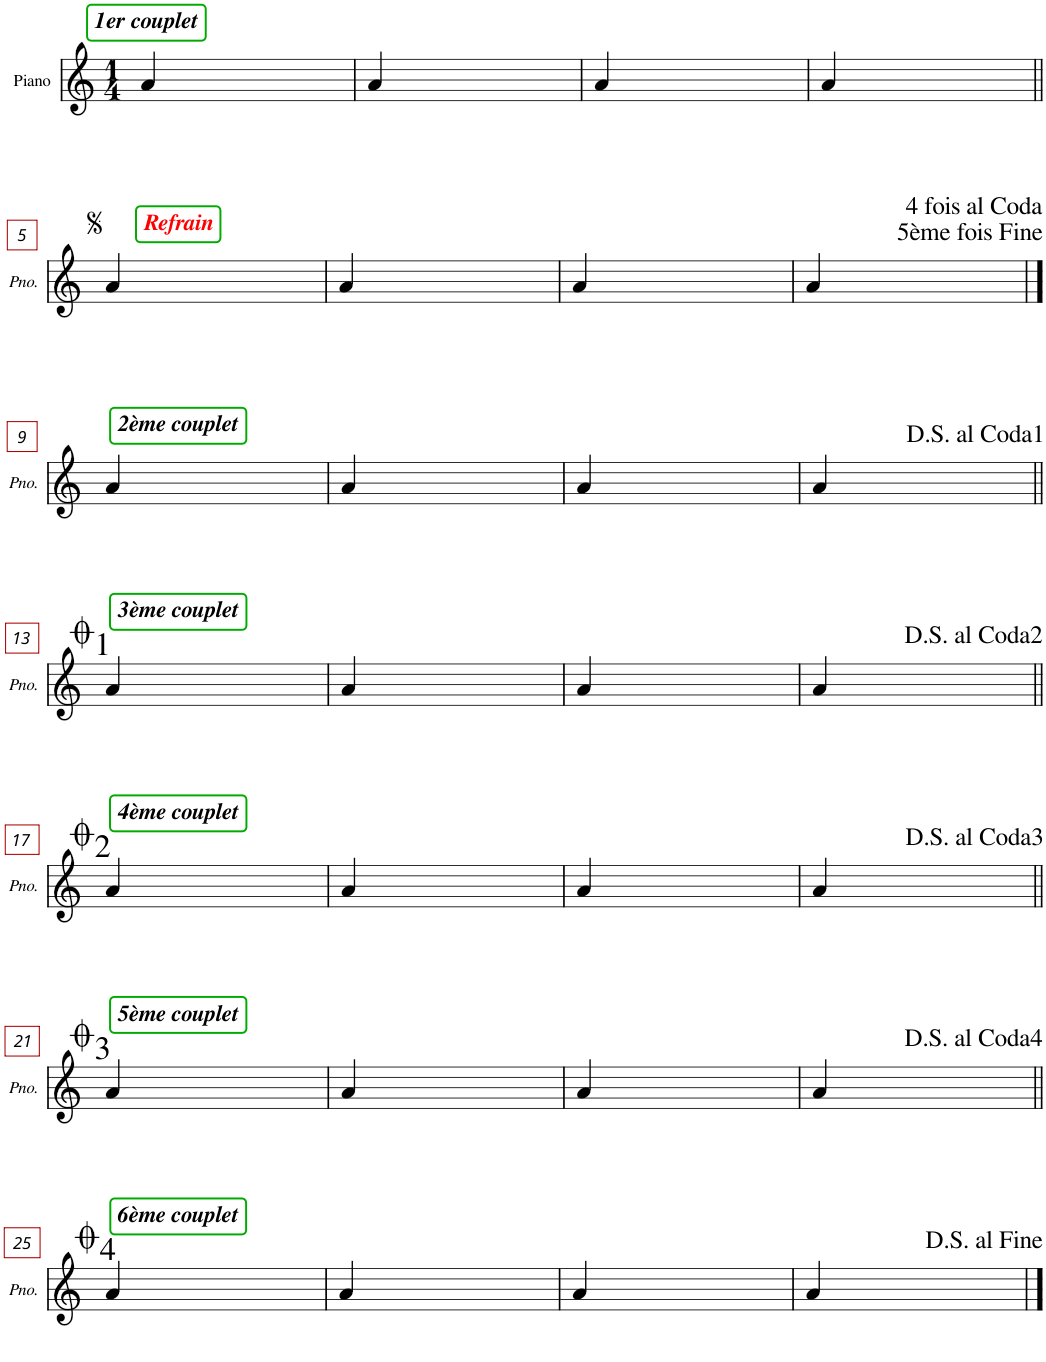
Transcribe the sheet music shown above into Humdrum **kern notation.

**kern
*part1
*staff1
*I"Piano
*I'Pno.
*clefG2
*k[]
*M1/4
!!LO:REH:place=s1:a:Bi:cj:fs=11:t=1er couplet
=1
4a/
=2
4a/
=3
4a/
=4
4a/
!!LO:LB:g=z
!!LO:REH:place=s1:a:Bi:cj:color=#FF0000:fs=11:t=Refrain
=5||
4a/
=6
4a/
=7
4a/
=8
4a/
!LO:TX:a:t=4 fois al Coda
!LO:TX:a:t=5ème fois Fine
!!LO:LB:g=z
!!LO:REH:place=s1:a:Bi:cj:fs=11:t=2ème couplet
==9
4a/
=10
4a/
=11
4a/
=12
4a/
!LO:TX:a:t=D.S. al Coda1
!!LO:LB:g=z
!!LO:REH:place=s1:a:Bi:cj:fs=11:t=3ème couplet
=13||
4a/
=14
4a/
=15
4a/
=16
4a/
!LO:TX:a:t=D.S. al Coda2
!!LO:LB:g=z
!!LO:REH:place=s1:a:Bi:cj:fs=11:t=4ème couplet
=17||
4a/
=18
4a/
=19
4a/
=20
4a/
!LO:TX:a:t=D.S. al Coda3
!!LO:LB:g=z
!!LO:REH:place=s1:a:Bi:cj:fs=11:t=5ème couplet
=21||
4a/
=22
4a/
=23
4a/
=24
4a/
!LO:TX:a:t=D.S. al Coda4
!!LO:LB:g=z
!!LO:REH:place=s1:a:Bi:cj:fs=11:t=6ème couplet
=25||
4a/
=26
4a/
=27
4a/
=28
4a/
==
*-
